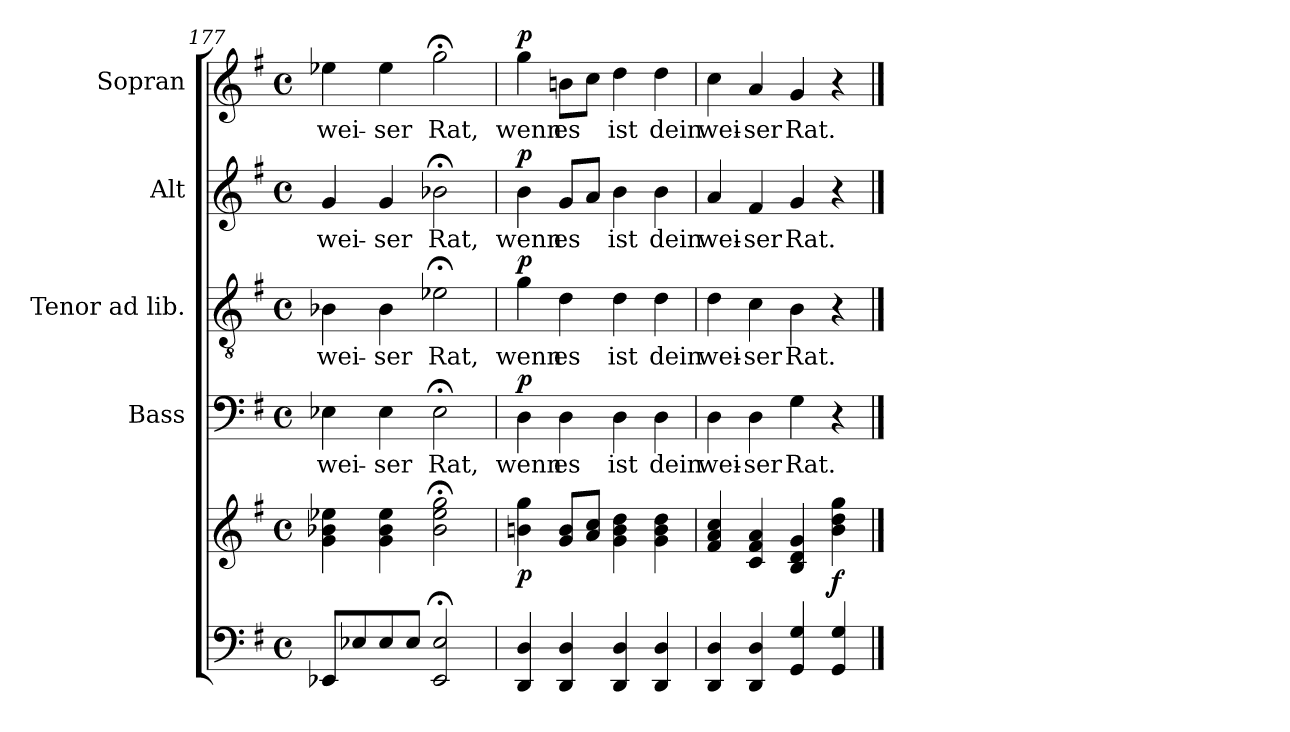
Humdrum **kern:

**kern	**kern	**dynam	**kern	**text	**dynam	**kern	**text	**dynam	**kern	**text	**dynam	**kern	**text	**dynam
*part5	*part5	*part5	*part4	*part4	*part4	*part3	*part3	*part3	*part2	*part2	*part2	*part1	*part1	*part1
*staff6	*staff5	*staff5/6	*staff4	*staff4	*staff4	*staff3	*staff3	*staff3	*staff2	*staff2	*staff2	*staff1	*staff1	*staff1
*	*	*	*I"Bass	*	*	*I"Tenor ad lib.	*	*	*I"Alt	*	*	*I"Sopran	*	*
*	*	*	*I'B.	*	*	*I'T.	*	*	*I'A.	*	*	*I'S.	*	*
*clefF4	*clefG2	*	*clefF4	*	*	*clefGv2	*	*	*clefG2	*	*	*clefG2	*	*
*k[f#]	*k[f#]	*	*k[f#]	*	*	*k[f#]	*	*	*k[f#]	*	*	*k[f#]	*	*
*G:	*G:	*	*G:	*	*	*G:	*	*	*G:	*	*	*G:	*	*
*M4/4	*M4/4	*	*M4/4	*	*	*M4/4	*	*	*M4/4	*	*	*M4/4	*	*
*met(c)	*met(c)	*	*met(c)	*	*	*met(c)	*	*	*met(c)	*	*	*met(c)	*	*
=177	=177	=177	=177	=177	=177	=177	=177	=177	=177	=177	=177	=177	=177	=177
!	!	!	!	!LO:LY:b	!	!	!LO:LY:b	!	!	!LO:LY:b	!	!	!LO:LY:b	!
8EE-X/L	4g\ 4b-X\ 4ee-X\	.	4E-X\	wei-	.	4B-X\	wei-	.	4g/	wei-	.	4ee-X\	wei-	.
8E-X/	.	.	.	.	.	.	.	.	.	.	.	.	.	.
!	!	!	!	!LO:LY:b	!	!	!LO:LY:b	!	!	!LO:LY:b	!	!	!LO:LY:b	!
8E-/	4g\ 4b-\ 4ee-\	.	4E-\	-ser	.	4B-\	-ser	.	4g/	-ser	.	4ee-\	-ser	.
8E-/J	.	.	.	.	.	.	.	.	.	.	.	.	.	.
!	!	!	!	!LO:LY:b	!	!	!LO:LY:b	!	!	!LO:LY:b	!	!	!LO:LY:b	!
2EE-/; 2E-/;	2b-\;< 2ee-\;< 2gg\;<	.	2E-;<\	Rat,	.	2e-X;<\	Rat,	.	2b-X;<\	Rat,	.	2gg;<\	Rat,	.
=178	=178	=178	=178	=178	=178	=178	=178	=178	=178	=178	=178	=178	=178	=178
!	!	!LO:DY:b	!	!LO:LY:b	!LO:DY:a	!	!LO:LY:b	!LO:DY:a	!	!LO:LY:b	!LO:DY:a	!	!LO:LY:b	!LO:DY:a
4DD/ 4D/	4bn\ 4gg\	p	4D\	wenn	p	4g\	wenn	p	4b\	wenn	p	4gg\	wenn	p
!	!	!	!	!LO:LY:b	!	!	!LO:LY:b	!	!	!LO:LY:b	!	!	!LO:LY:b	!
4DD/ 4D/	8g/ 8b/L	.	4D\	es	.	4d\	es	.	8g/L	es	.	8bn\L	es	.
.	8a/ 8cc/J	.	.	.	.	.	.	.	8a/J	.	.	8cc\J	.	.
!	!	!	!	!LO:LY:b	!	!	!LO:LY:b	!	!	!LO:LY:b	!	!	!LO:LY:b	!
4DD/ 4D/	4g\ 4b\ 4dd\	.	4D\	ist	.	4d\	ist	.	4b\	ist	.	4dd\	ist	.
!	!	!	!	!LO:LY:b	!	!	!LO:LY:b	!	!	!LO:LY:b	!	!	!LO:LY:b	!
4DD/ 4D/	4g\ 4b\ 4dd\	.	4D\	dein	.	4d\	dein	.	4b\	dein	.	4dd\	dein	.
=179	=179	=179	=179	=179	=179	=179	=179	=179	=179	=179	=179	=179	=179	=179
!	!	!	!	!LO:LY:b	!	!	!LO:LY:b	!	!	!LO:LY:b	!	!	!LO:LY:b	!
4DD/ 4D/	4f#/ 4a/ 4cc/	.	4D\	wei-	.	4d\	wei-	.	4a/	wei-	.	4cc\	wei-	.
!	!	!	!	!LO:LY:b	!	!	!LO:LY:b	!	!	!LO:LY:b	!	!	!LO:LY:b	!
4DD/ 4D/	4c/ 4f#/ 4a/	.	4D\	-ser	.	4c\	-ser	.	4f#/	-ser	.	4a/	-ser	.
!	!	!	!	!LO:LY:b	!	!	!LO:LY:b	!	!	!LO:LY:b	!	!	!LO:LY:b	!
4GG/ 4G/	4B/ 4d/ 4g/	.	4G\	Rat.	.	4B\	Rat.	.	4g/	Rat.	.	4g/	Rat.	.
!	!	!LO:DY:b	!	!	!	!	!	!	!	!	!	!	!	!
4GG/ 4G/	4b\ 4dd\ 4gg\	f	4r	.	.	4r	.	.	4r	.	.	4r	.	.
==	==	==	==	==	==	==	==	==	==	==	==	==	==	==
*-	*-	*-	*-	*-	*-	*-	*-	*-	*-	*-	*-	*-	*-	*-
